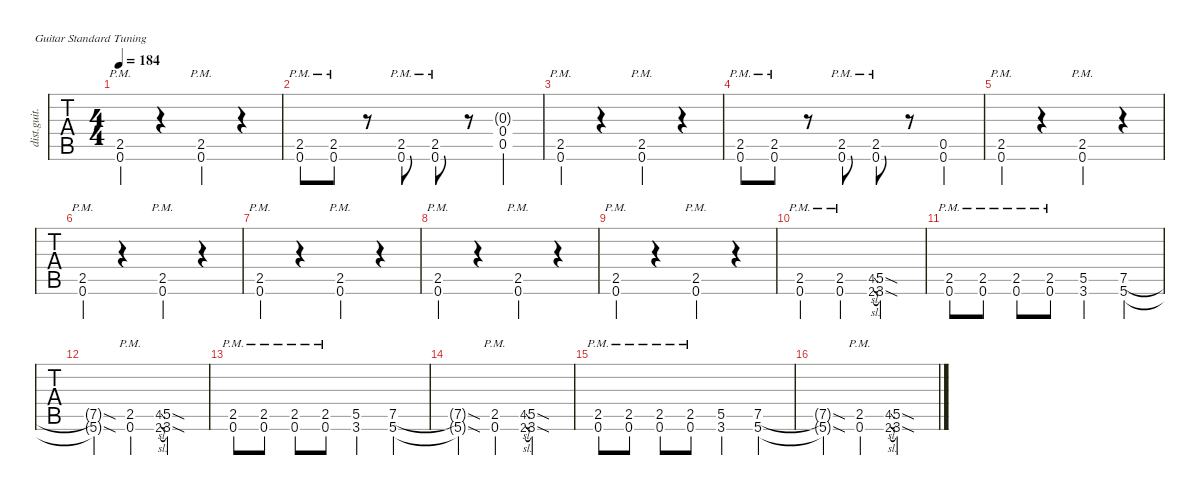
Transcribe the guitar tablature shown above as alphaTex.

\defaultSystemsLayout 4
\hideDynamics
\bracketExtendMode nobrackets
\otherSystemsTrackNameOrientation horizontal
\track ("Rhythm Guitar (Kirk)" "dist.guit.") {defaultSystemsLayout 4 multiBarRest instrument distortionguitar}
\staff {tabs}
\tuning (E4 B3 G3 D3 A2 E2)
\ts (4 4)
\tempo 184
\clef g2
\ks c
(0.6{pm} 2.5{pm}).4{dy mf} r.4 (0.6{pm} 2.5{pm}).4 r.4 |
(0.6{pm} 2.5{pm}).8 (0.6{pm} 2.5{pm}).8 r.8 (0.6{pm} 2.5{pm}).8 (0.6{pm} 2.5{pm}).8 r.8 (0.5 0.4 0.3{g}).4 |
(0.6{pm} 2.5{pm}).4 r.4 (0.6{pm} 2.5{pm}).4 r.4 |
(0.6{pm} 2.5{pm}).8 (0.6{pm} 2.5{pm}).8 r.8 (0.6{pm} 2.5{pm}).8 (0.6{pm} 2.5{pm}).8 r.8 (0.5 0.6).4 |
(0.6{pm} 2.5{pm}).4 r.4 (0.6{pm} 2.5{pm}).4 r.4 |
(0.6{pm} 2.5{pm}).4 r.4 (0.6{pm} 2.5{pm}).4 r.4 |
(0.6{pm} 2.5{pm}).4 r.4 (0.6{pm} 2.5{pm}).4 r.4 |
(0.6{pm} 2.5{pm}).4 r.4 (0.6{pm} 2.5{pm}).4 r.4 |
(0.6{pm} 2.5{pm}).4 r.4 (0.6{pm} 2.5{pm}).4 r.4 |
(0.6{pm} 2.5{pm}).4 (0.6{pm} 2.5{pm}).4 (4.5{sl acc #} 2.6{sl acc #}).8{gr onbeat} (3.6{sod} 5.5{sod}).2 |
(0.6{pm} 2.5{pm}).8 (0.6{pm} 2.5{pm}).8 (0.6{pm} 2.5{pm}).8 (0.6{pm} 2.5{pm}).8 (3.6{st} 5.5{st}).4 (7.5 5.6).4 |
(5.6{sod t} 7.5{sod t}).4 (0.6{pm} 2.5{pm}).4 (4.5{sl acc #} 2.6{sl acc #}).8{gr onbeat} (3.6{sod} 5.5{sod}).2 |
(0.6{pm} 2.5{pm}).8 (0.6{pm} 2.5{pm}).8 (0.6{pm} 2.5{pm}).8 (0.6{pm} 2.5{pm}).8 (3.6{st} 5.5{st}).4 (7.5 5.6).4 |
(5.6{sod t} 7.5{sod t}).4 (0.6{pm} 2.5{pm}).4 (4.5{sl acc #} 2.6{sl acc #}).8{gr onbeat} (3.6{sod} 5.5{sod}).2 |
(0.6{pm} 2.5{pm}).8 (0.6{pm} 2.5{pm}).8 (0.6{pm} 2.5{pm}).8 (0.6{pm} 2.5{pm}).8 (3.6{st} 5.5{st}).4 (7.5 5.6).4 |
(5.6{sod t} 7.5{sod t}).4 (0.6{pm} 2.5{pm}).4 (4.5{sl acc #} 2.6{sl acc #}).8{gr onbeat} (3.6{sod} 5.5{sod}).2
